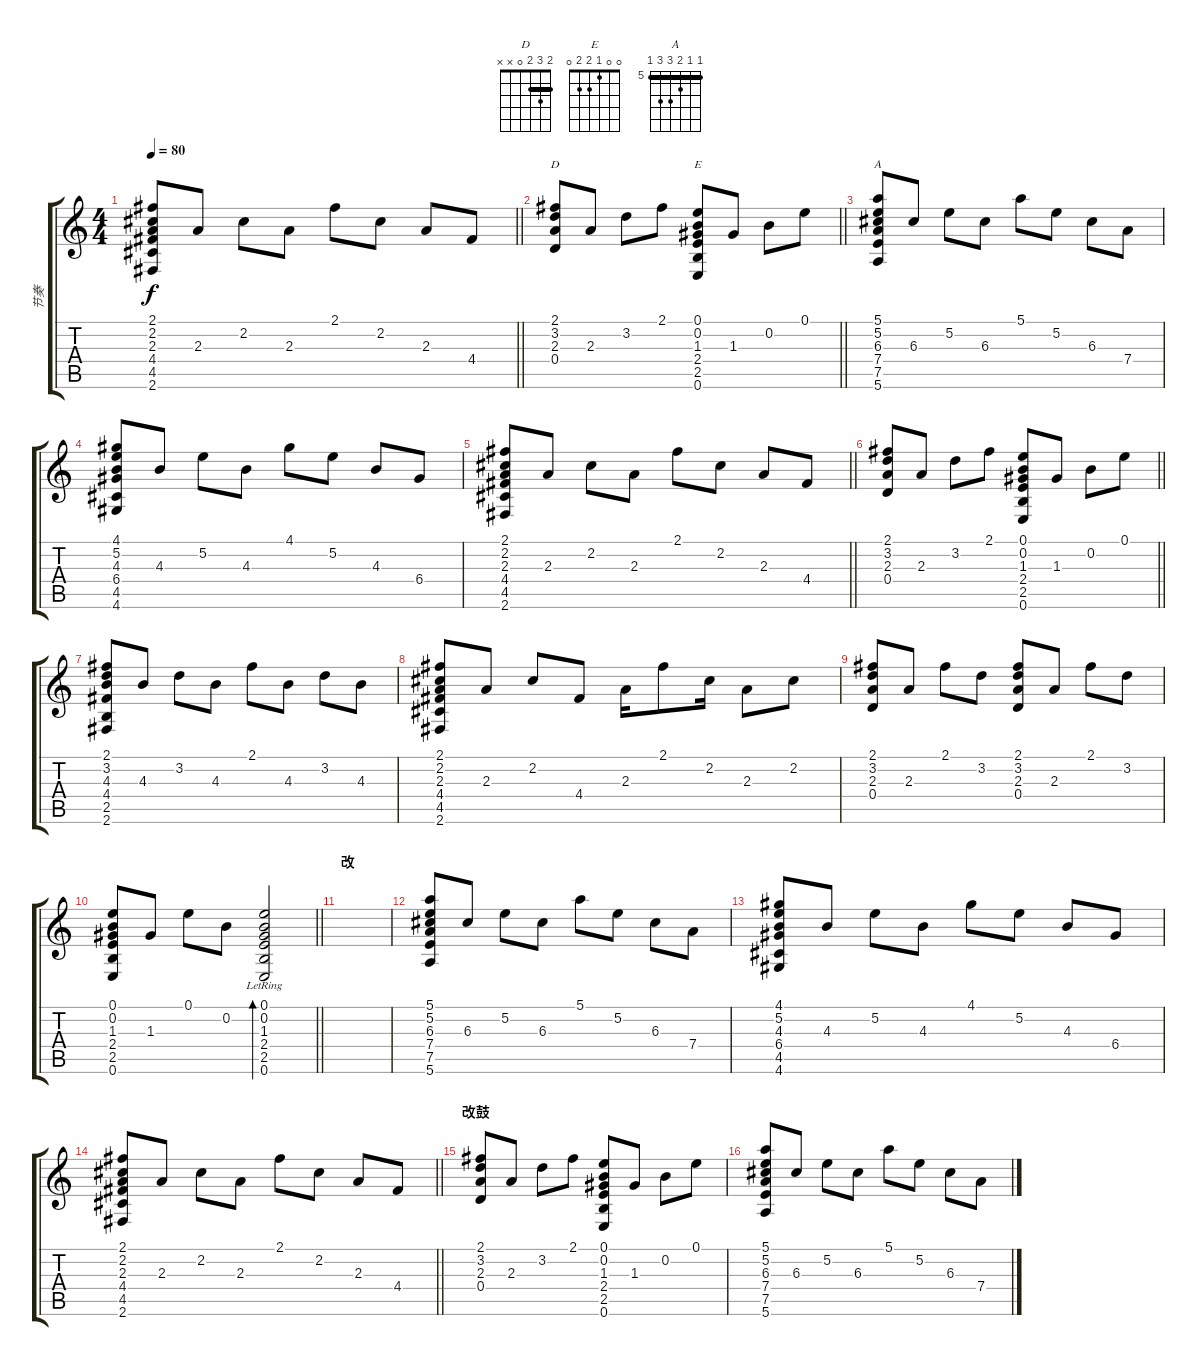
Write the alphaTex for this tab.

\track ("节奏  " "节奏  ") {instrument acousticguitarsteel}
\staff {score tabs}
\tuning (E4 B3 G3 D3 A2 E2) {hide}
\chord ("D" 2 3 2 0 x x) {barre 2}
\chord ("E" 0 0 1 2 2 0)
\chord ("A" 5 5 6 7 7 5) {firstfret 5 barre 5}
\ts (4 4)
\tempo 80
\clef g2
\barLineRight lightlight
\ks c
(2.1 2.2 2.3 4.4 4.5 2.6).8{dy f} 2.3.8 2.2.8 2.3.8 2.1.8 2.2.8 2.3.8 4.4.8 |
\barLineRight lightlight
(2.1 3.2 2.3 0.4).8{ch "D"} 2.3.8 3.2.8 2.1.8 (0.1 0.2 1.3 2.4 2.5 0.6).8{ch "E"} 1.3.8 0.2.8 0.1.8 |
(5.1 5.2 6.3 7.4 7.5 5.6).8{ch "A"} 6.3.8 5.2.8 6.3.8 5.1.8 5.2.8 6.3.8 7.4.8 |
(4.1 5.2 4.3 6.4 4.5 4.6).8 4.3.8 5.2.8 4.3.8 4.1.8 5.2.8 4.3.8 6.4.8 |
\barLineRight lightlight
(2.1 2.2 2.3 4.4 4.5 2.6).8 2.3.8 2.2.8 2.3.8 2.1.8 2.2.8 2.3.8 4.4.8 |
\barLineRight lightlight
(2.1 3.2 2.3 0.4).8 2.3.8 3.2.8 2.1.8 (0.1 0.2 1.3 2.4 2.5 0.6).8 1.3.8 0.2.8 0.1.8 |
(2.1 3.2 4.3 4.4 2.5 2.6).8 4.3.8 3.2.8 4.3.8 2.1.8 4.3.8 3.2.8 4.3.8 |
(2.1 2.2 2.3 4.4 4.5 2.6).8 2.3.8 2.2.8 4.4.8 2.3.16 2.1.8 2.2.16 2.3.8 2.2.8 |
(2.1 3.2 2.3 0.4).8 2.3.8 2.1.8 3.2.8 (2.1 3.2 2.3 0.4).8 2.3.8 2.1.8 3.2.8 |
\barLineRight lightlight
(0.1 0.2 1.3 2.4 2.5 0.6).8 1.3.8 0.1.8 0.2.8 (0.1 0.2 1.3 2.4 2.5{lr} 0.6).2{bd 240} |
\section ("" "改")
|
(5.1 5.2 6.3 7.4 7.5 5.6).8 6.3.8 5.2.8 6.3.8 5.1.8 5.2.8 6.3.8 7.4.8 |
(4.1 5.2 4.3 6.4 4.5 4.6).8 4.3.8 5.2.8 4.3.8 4.1.8 5.2.8 4.3.8 6.4.8 |
\barLineRight lightlight
(2.1 2.2 2.3 4.4 4.5 2.6).8 2.3.8 2.2.8 2.3.8 2.1.8 2.2.8 2.3.8 4.4.8 |
\section ("" "改鼓")
(2.1 3.2 2.3 0.4).8 2.3.8 3.2.8 2.1.8 (0.1 0.2 1.3 2.4 2.5 0.6).8 1.3.8 0.2.8 0.1.8 |
(5.1 5.2 6.3 7.4 7.5 5.6).8 6.3.8 5.2.8 6.3.8 5.1.8 5.2.8 6.3.8 7.4.8
